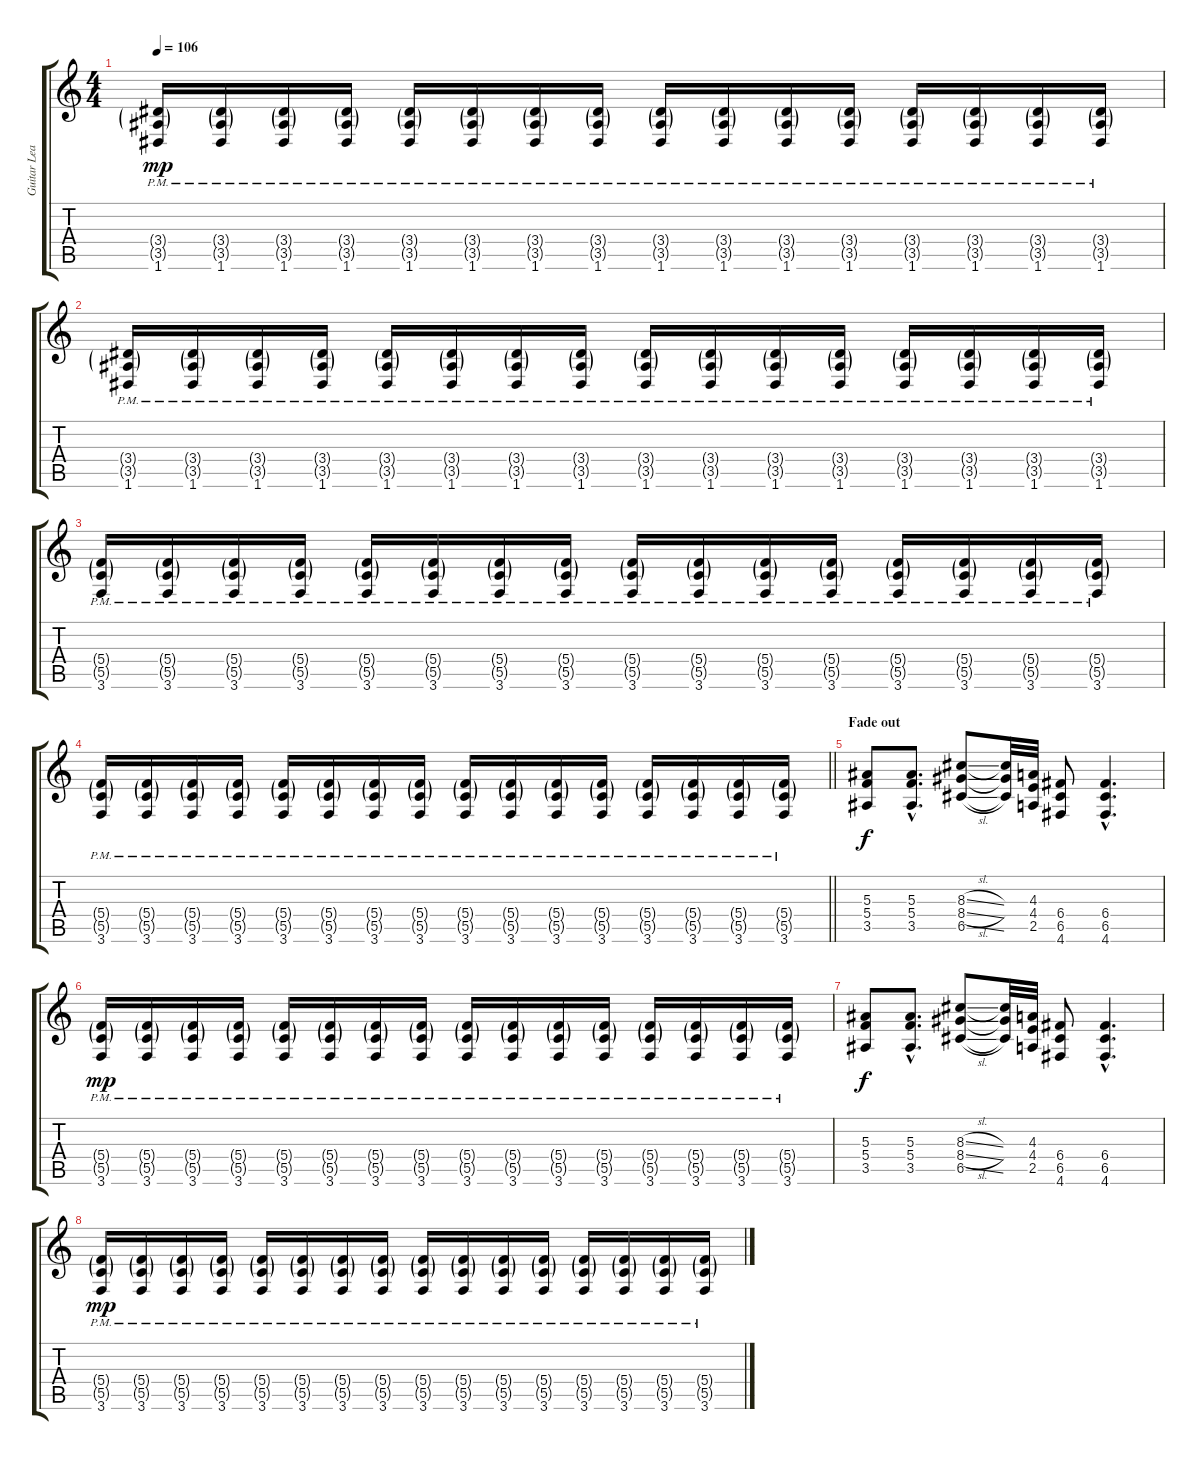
\track ("Guitar Lead 2" "Guitar Lea") {instrument distortionguitar}
\staff {score tabs}
\tuning (D4 A3 F3 C3 G2 D2) {hide}
\ts (4 4)
\tempo 106
\clef g2
\ks c
(3.4{g pm} 3.5{g pm} 1.6{pm}).16{dy mp} (3.4{g pm} 3.5{g pm} 1.6{pm}).16 (3.4{g pm} 3.5{g pm} 1.6{pm}).16 (3.4{g pm} 3.5{g pm} 1.6{pm}).16 (3.4{g pm} 3.5{g pm} 1.6{pm}).16 (3.4{g pm} 3.5{g pm} 1.6{pm}).16 (3.4{g pm} 3.5{g pm} 1.6{pm}).16 (3.4{g pm} 3.5{g pm} 1.6{pm}).16 (3.4{g pm} 3.5{g pm} 1.6{pm}).16 (3.4{g pm} 3.5{g pm} 1.6{pm}).16 (3.4{g pm} 3.5{g pm} 1.6{pm}).16 (3.4{g pm} 3.5{g pm} 1.6{pm}).16 (3.4{g pm} 3.5{g pm} 1.6{pm}).16 (3.4{g pm} 3.5{g pm} 1.6{pm}).16 (3.4{g pm} 3.5{g pm} 1.6{pm}).16 (3.4{g pm} 3.5{g pm} 1.6{pm}).16 |
(3.4{g pm} 3.5{g pm} 1.6{pm}).16 (3.4{g pm} 3.5{g pm} 1.6{pm}).16 (3.4{g pm} 3.5{g pm} 1.6{pm}).16 (3.4{g pm} 3.5{g pm} 1.6{pm}).16 (3.4{g pm} 3.5{g pm} 1.6{pm}).16 (3.4{g pm} 3.5{g pm} 1.6{pm}).16 (3.4{g pm} 3.5{g pm} 1.6{pm}).16 (3.4{g pm} 3.5{g pm} 1.6{pm}).16 (3.4{g pm} 3.5{g pm} 1.6{pm}).16 (3.4{g pm} 3.5{g pm} 1.6{pm}).16 (3.4{g pm} 3.5{g pm} 1.6{pm}).16 (3.4{g pm} 3.5{g pm} 1.6{pm}).16 (3.4{g pm} 3.5{g pm} 1.6{pm}).16 (3.4{g pm} 3.5{g pm} 1.6{pm}).16 (3.4{g pm} 3.5{g pm} 1.6{pm}).16 (3.4{g pm} 3.5{g pm} 1.6{pm}).16 |
(5.4{g pm} 5.5{g pm} 3.6{pm}).16 (5.4{g pm} 5.5{g pm} 3.6{pm}).16 (5.4{g pm} 5.5{g pm} 3.6{pm}).16 (5.4{g pm} 5.5{g pm} 3.6{pm}).16 (5.4{g pm} 5.5{g pm} 3.6{pm}).16 (5.4{g pm} 5.5{g pm} 3.6{pm}).16 (5.4{g pm} 5.5{g pm} 3.6{pm}).16 (5.4{g pm} 5.5{g pm} 3.6{pm}).16 (5.4{g pm} 5.5{g pm} 3.6{pm}).16 (5.4{g pm} 5.5{g pm} 3.6{pm}).16 (5.4{g pm} 5.5{g pm} 3.6{pm}).16 (5.4{g pm} 5.5{g pm} 3.6{pm}).16 (5.4{g pm} 5.5{g pm} 3.6{pm}).16 (5.4{g pm} 5.5{g pm} 3.6{pm}).16 (5.4{g pm} 5.5{g pm} 3.6{pm}).16 (5.4{g pm} 5.5{g pm} 3.6{pm}).16 |
\barLineRight lightlight
(5.4{g pm} 5.5{g pm} 3.6{pm}).16 (5.4{g pm} 5.5{g pm} 3.6{pm}).16 (5.4{g pm} 5.5{g pm} 3.6{pm}).16 (5.4{g pm} 5.5{g pm} 3.6{pm}).16 (5.4{g pm} 5.5{g pm} 3.6{pm}).16 (5.4{g pm} 5.5{g pm} 3.6{pm}).16 (5.4{g pm} 5.5{g pm} 3.6{pm}).16 (5.4{g pm} 5.5{g pm} 3.6{pm}).16 (5.4{g pm} 5.5{g pm} 3.6{pm}).16 (5.4{g pm} 5.5{g pm} 3.6{pm}).16 (5.4{g pm} 5.5{g pm} 3.6{pm}).16 (5.4{g pm} 5.5{g pm} 3.6{pm}).16 (5.4{g pm} 5.5{g pm} 3.6{pm}).16 (5.4{g pm} 5.5{g pm} 3.6{pm}).16 (5.4{g pm} 5.5{g pm} 3.6{pm}).16 (5.4{g pm} 5.5{g pm} 3.6{pm}).16 |
\section ("" "Fade out")
(5.3 5.4 3.5).8{dy f} (5.3{hac} 5.4{hac} 3.5{hac}).8{d} (8.3{sl} 8.4{sl} 6.5{sl}).8 (8.3{t} 8.4{t} 6.5{t}).32 (4.3 4.4 2.5).32 (6.4 6.5 4.6).8 (6.4{hac} 6.5{hac} 4.6{hac}).4{d} |
(5.4{g pm} 5.5{g pm} 3.6{pm}).16{dy mp} (5.4{g pm} 5.5{g pm} 3.6{pm}).16 (5.4{g pm} 5.5{g pm} 3.6{pm}).16 (5.4{g pm} 5.5{g pm} 3.6{pm}).16 (5.4{g pm} 5.5{g pm} 3.6{pm}).16 (5.4{g pm} 5.5{g pm} 3.6{pm}).16 (5.4{g pm} 5.5{g pm} 3.6{pm}).16 (5.4{g pm} 5.5{g pm} 3.6{pm}).16 (5.4{g pm} 5.5{g pm} 3.6{pm}).16 (5.4{g pm} 5.5{g pm} 3.6{pm}).16 (5.4{g pm} 5.5{g pm} 3.6{pm}).16 (5.4{g pm} 5.5{g pm} 3.6{pm}).16 (5.4{g pm} 5.5{g pm} 3.6{pm}).16 (5.4{g pm} 5.5{g pm} 3.6{pm}).16 (5.4{g pm} 5.5{g pm} 3.6{pm}).16 (5.4{g pm} 5.5{g pm} 3.6{pm}).16 |
(5.3 5.4 3.5).8{dy f} (5.3{hac} 5.4{hac} 3.5{hac}).8{d} (8.3{sl} 8.4{sl} 6.5{sl}).8 (8.3{t} 8.4{t} 6.5{t}).32 (4.3 4.4 2.5).32 (6.4 6.5 4.6).8 (6.4{hac} 6.5{hac} 4.6{hac}).4{d} |
(5.4{g pm} 5.5{g pm} 3.6{pm}).16{dy mp} (5.4{g pm} 5.5{g pm} 3.6{pm}).16 (5.4{g pm} 5.5{g pm} 3.6{pm}).16 (5.4{g pm} 5.5{g pm} 3.6{pm}).16 (5.4{g pm} 5.5{g pm} 3.6{pm}).16 (5.4{g pm} 5.5{g pm} 3.6{pm}).16 (5.4{g pm} 5.5{g pm} 3.6{pm}).16 (5.4{g pm} 5.5{g pm} 3.6{pm}).16 (5.4{g pm} 5.5{g pm} 3.6{pm}).16 (5.4{g pm} 5.5{g pm} 3.6{pm}).16 (5.4{g pm} 5.5{g pm} 3.6{pm}).16 (5.4{g pm} 5.5{g pm} 3.6{pm}).16 (5.4{g pm} 5.5{g pm} 3.6{pm}).16 (5.4{g pm} 5.5{g pm} 3.6{pm}).16 (5.4{g pm} 5.5{g pm} 3.6{pm}).16 (5.4{g pm} 5.5{g pm} 3.6{pm}).16
